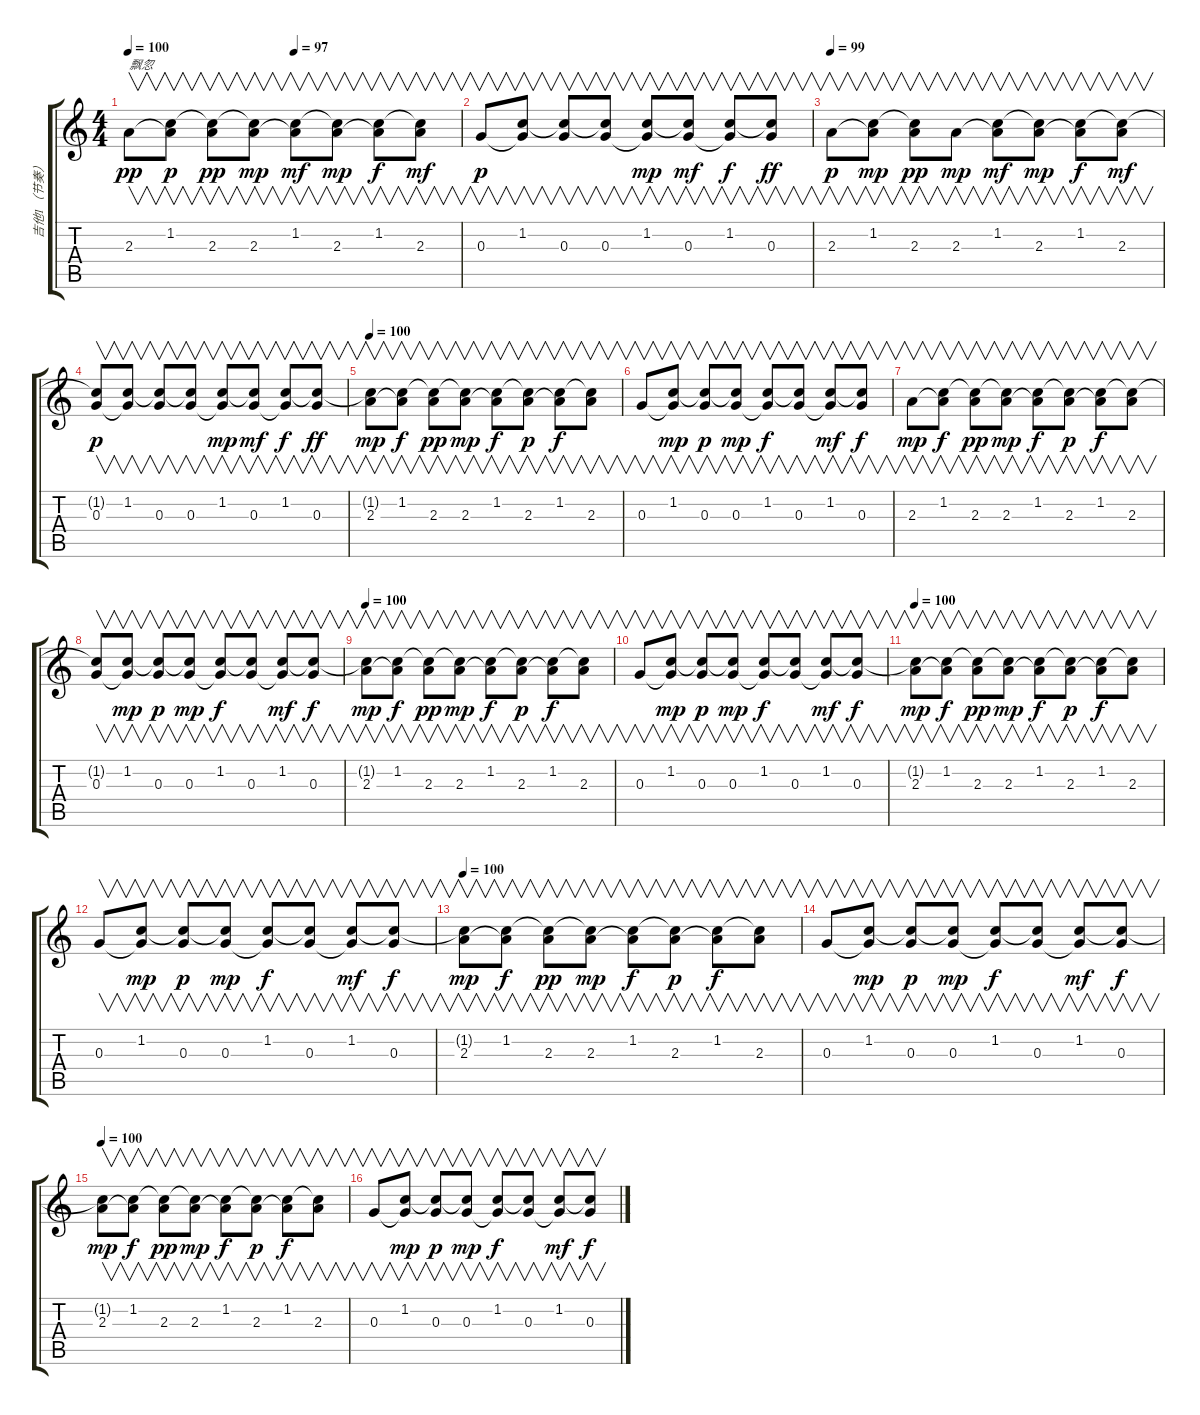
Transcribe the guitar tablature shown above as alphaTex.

\track ("吉他1（节奏）" "吉他1（节奏）") {instrument electricguitarclean}
\staff {score tabs}
\tuning (E4 B3 G3 D3 A2 E2) {hide}
\ts (4 4)
\tempo 100
\tempo 95
\tempo (97 0.5)
\tempo 100
\clef g2
\ks c
2.3.8{v txt "飘忽" dy pp volume 4 instrument electricguitarclean} (1.2 2.3{t}).8{v dy p} (1.2{t} 2.3).8{v dy pp} (1.2{t} 2.3).8{v dy mp} (1.2 2.3{t}).8{v dy mf volume 9} (1.2{t} 2.3).8{v dy mp} (1.2 2.3{t}).8{v dy f} (1.2{t} 2.3).8{v dy mf} |
0.3.8{v dy p} (1.2 0.3{t}).8{v} (1.2{t} 0.3).8{v} (1.2{t} 0.3).8{v} (1.2 0.3{t}).8{v dy mp} (1.2{t} 0.3).8{v dy mf} (1.2 0.3{t}).8{v dy f} (1.2{t} 0.3).8{v dy ff} |
\tempo 99
2.3.8{v dy p volume 9} (1.2 2.3{t}).8{v dy mp} (1.2{t} 2.3).8{v dy pp} 2.3.8{v dy mp} (1.2 2.3{t}).8{v dy mf} (1.2{t} 2.3).8{v dy mp} (1.2 2.3{t}).8{v dy f} (1.2{t} 2.3).8{v dy mf} |
(1.2{t} 0.3).8{v dy p} (1.2 0.3{t}).8{v} (1.2{t} 0.3).8{v} (1.2{t} 0.3).8{v} (1.2 0.3{t}).8{v dy mp} (1.2{t} 0.3).8{v dy mf} (1.2 0.3{t}).8{v dy f} (1.2{t} 0.3).8{v dy ff} |
\tempo 100
(1.2{t} 2.3).8{v dy mp volume 12} (1.2 2.3{t}).8{v dy f} (1.2{t} 2.3).8{v dy pp} (1.2{t} 2.3).8{v dy mp} (1.2 2.3{t}).8{v dy f} (1.2{t} 2.3).8{v dy p} (1.2 2.3{t}).8{v dy f} (1.2{t} 2.3).8{v} |
0.3.8{v} (1.2 0.3{t}).8{v dy mp} (1.2{t} 0.3).8{v dy p} (1.2{t} 0.3).8{v dy mp} (1.2 0.3{t}).8{v dy f} (1.2{t} 0.3).8{v} (1.2 0.3{t}).8{v dy mf} (1.2{t} 0.3).8{v dy f} |
2.3.8{v dy mp} (1.2 2.3{t}).8{v dy f} (1.2{t} 2.3).8{v dy pp} (1.2{t} 2.3).8{v dy mp} (1.2 2.3{t}).8{v dy f} (1.2{t} 2.3).8{v dy p} (1.2 2.3{t}).8{v dy f} (1.2{t} 2.3).8{v} |
(1.2{t} 0.3).8{v} (1.2 0.3{t}).8{v dy mp} (1.2{t} 0.3).8{v dy p} (1.2{t} 0.3).8{v dy mp} (1.2 0.3{t}).8{v dy f} (1.2{t} 0.3).8{v} (1.2 0.3{t}).8{v dy mf} (1.2{t} 0.3).8{v dy f} |
\tempo 100
(1.2{t} 2.3).8{v dy mp volume 12} (1.2 2.3{t}).8{v dy f} (1.2{t} 2.3).8{v dy pp} (1.2{t} 2.3).8{v dy mp} (1.2 2.3{t}).8{v dy f} (1.2{t} 2.3).8{v dy p} (1.2 2.3{t}).8{v dy f} (1.2{t} 2.3).8{v} |
0.3.8{v} (1.2 0.3{t}).8{v dy mp} (1.2{t} 0.3).8{v dy p} (1.2{t} 0.3).8{v dy mp} (1.2 0.3{t}).8{v dy f} (1.2{t} 0.3).8{v} (1.2 0.3{t}).8{v dy mf} (1.2{t} 0.3).8{v dy f} |
\tempo 100
(1.2{t} 2.3).8{v dy mp volume 12} (1.2 2.3{t}).8{v dy f} (1.2{t} 2.3).8{v dy pp} (1.2{t} 2.3).8{v dy mp} (1.2 2.3{t}).8{v dy f} (1.2{t} 2.3).8{v dy p} (1.2 2.3{t}).8{v dy f} (1.2{t} 2.3).8{v} |
0.3.8{v} (1.2 0.3{t}).8{v dy mp} (1.2{t} 0.3).8{v dy p} (1.2{t} 0.3).8{v dy mp} (1.2 0.3{t}).8{v dy f} (1.2{t} 0.3).8{v} (1.2 0.3{t}).8{v dy mf} (1.2{t} 0.3).8{v dy f} |
\tempo 100
(1.2{t} 2.3).8{v dy mp volume 12} (1.2 2.3{t}).8{v dy f} (1.2{t} 2.3).8{v dy pp} (1.2{t} 2.3).8{v dy mp} (1.2 2.3{t}).8{v dy f} (1.2{t} 2.3).8{v dy p} (1.2 2.3{t}).8{v dy f} (1.2{t} 2.3).8{v} |
0.3.8{v} (1.2 0.3{t}).8{v dy mp} (1.2{t} 0.3).8{v dy p} (1.2{t} 0.3).8{v dy mp} (1.2 0.3{t}).8{v dy f} (1.2{t} 0.3).8{v} (1.2 0.3{t}).8{v dy mf} (1.2{t} 0.3).8{v dy f} |
\tempo 100
(1.2{t} 2.3).8{v dy mp volume 12} (1.2 2.3{t}).8{v dy f} (1.2{t} 2.3).8{v dy pp} (1.2{t} 2.3).8{v dy mp} (1.2 2.3{t}).8{v dy f} (1.2{t} 2.3).8{v dy p} (1.2 2.3{t}).8{v dy f} (1.2{t} 2.3).8{v} |
0.3.8{v} (1.2 0.3{t}).8{v dy mp} (1.2{t} 0.3).8{v dy p} (1.2{t} 0.3).8{v dy mp} (1.2 0.3{t}).8{v dy f} (1.2{t} 0.3).8{v} (1.2 0.3{t}).8{v dy mf} (1.2{t} 0.3).8{v dy f}
